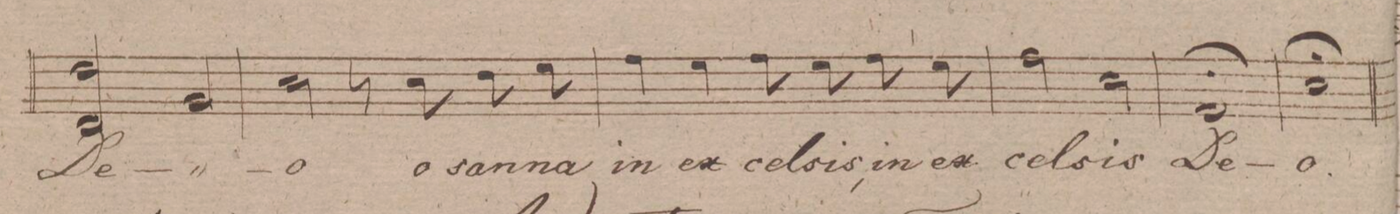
**kern	**text	**dynam
*I"Baſso.	*	*
*clefF4	*	*
*k[f#c#g#d#]	*	*
*met(c)	*	*
*M4/4	*	*
2F#/ 2FF#/	De-	.
2BB/	.	.
=76	=76	=76
2E\	-o,	.
8r	.	.
8E\	o-	.
8F#\	-san-	.
8G#\	-na	.
=77	=77	=77
4A\	in	.
4G#\	ex-	.
8A\	-cel-	.
8G#\	-sis,	.
8A\	in	.
8G#\	ex-	.
=78	=78	=78
2A\	-cel-	.
2E\	-sis	.
=79	=79	=79
1AA/;	De-	.
=80	=80	=80
1E\;	-o	.
==	==	==
*-	*-	*-
